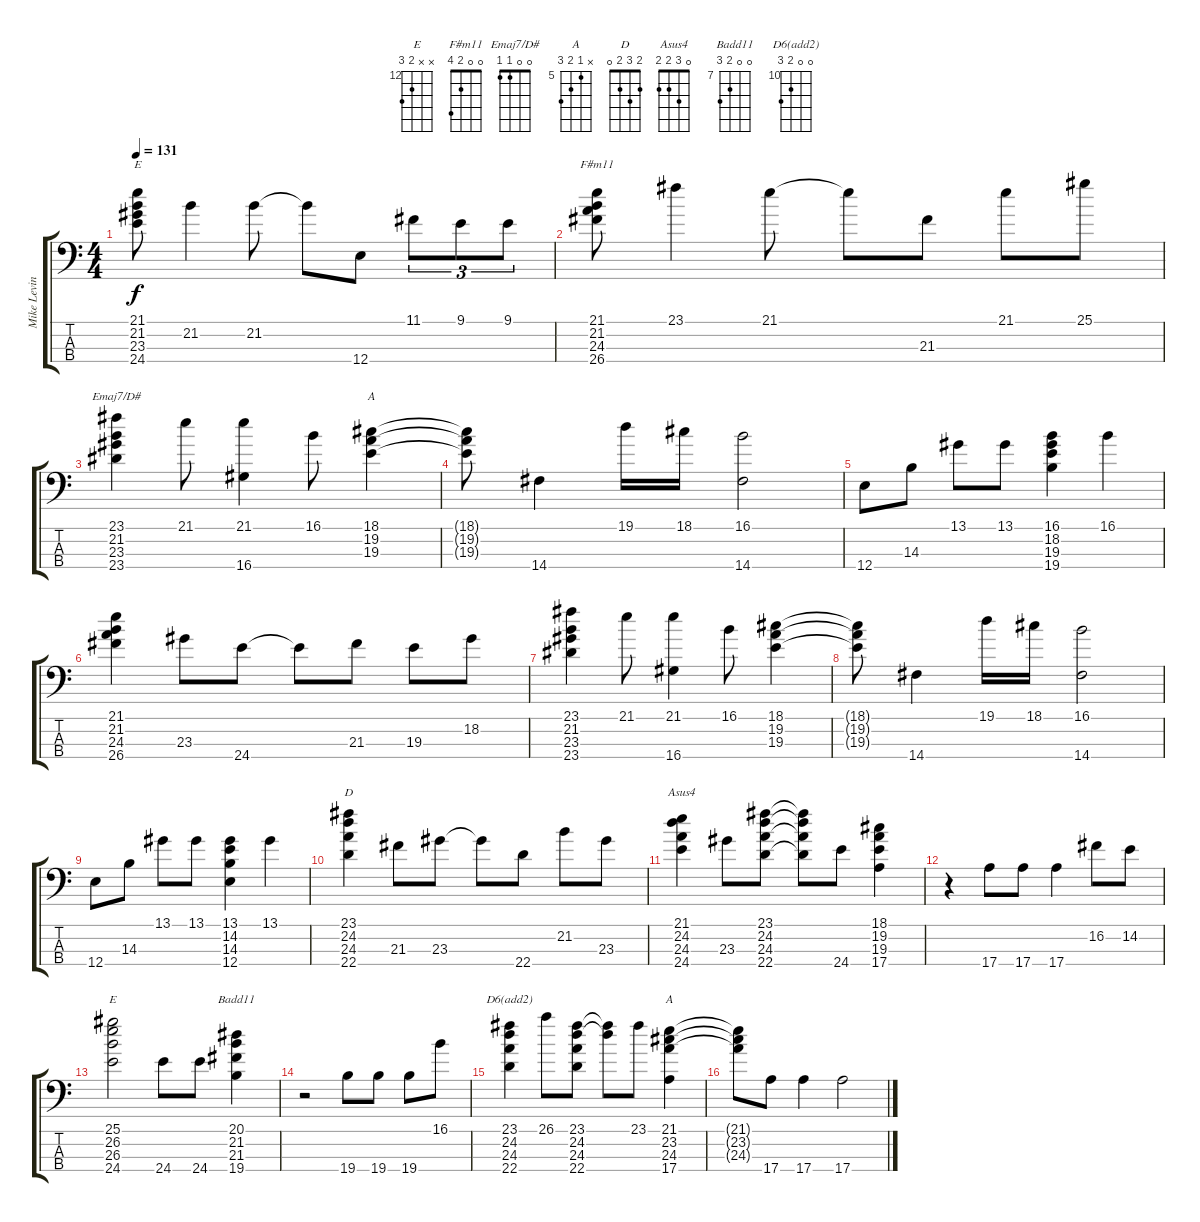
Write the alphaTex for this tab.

\track ("Mike Levine" "Mike Levin") {instrument electricbasspick}
\staff {score tabs}
\tuning (G2 D2 A1 E1) {hide}
\chord ("E" 0 0 1 2)
\chord ("F#m11" 0 0 2 4)
\chord ("Emaj7/D#" 0 0 1 1)
\chord ("A" x 2 2 2)
\chord ("D" 2 3 2 0)
\chord ("Asus4" 0 3 2 2)
\chord ("E" x x 13 14) {firstfret 12}
\chord ("Badd11" 0 0 8 9) {firstfret 7}
\chord ("D6(add2)" 0 0 11 12) {firstfret 10}
\chord ("A" x 5 6 7) {firstfret 5}
\ts (4 4)
\tempo 131
\clef f4
\ks c
(21.1 21.2 23.3 24.4).8{ch "E" dy f} 21.2.4 21.2.8 21.2{t}.8 12.4.8 11.1.8{tu (3 2)} 9.1.8{tu (3 2)} 9.1.8{tu (3 2)} |
(21.1 21.2 24.3 26.4).8{ch "F#m11"} 23.1.4 21.1.8 21.1{t}.8 21.3.8 21.1.8 25.1.8 |
(23.1 21.2 23.3 23.4).4{ch "Emaj7/D#"} 21.1.8 (21.1 16.4).4 16.1.8 (18.1 19.2 19.3).4{ch "A"} |
(18.1{t} 19.2{t} 19.3{t}).8 14.4.4 19.1.16 18.1.16 (16.1 14.4).2 |
12.4.8 14.3.8 13.1.8 13.1.8 (16.1 18.2 19.3 19.4).4 16.1.4 |
(21.1 21.2 24.3 26.4).4 23.3.8 24.4.8 24.4{t}.8 21.3.8 19.3.8 18.2.8 |
(23.1 21.2 23.3 23.4).4 21.1.8 (21.1 16.4).4 16.1.8 (18.1 19.2 19.3).4 |
(18.1{t} 19.2{t} 19.3{t}).8 14.4.4 19.1.16 18.1.16 (16.1 14.4).2 |
12.4.8 14.3.8 13.1.8 13.1.8 (13.1 14.2 14.3 12.4).4 13.1.4 |
(23.1 24.2 24.3 22.4).4{ch "D"} 21.3.8 23.3.8 23.3{t}.8 22.4.8 21.2.8 23.3.8 |
(21.1 24.2 24.3 24.4).4{ch "Asus4"} 23.3.8 (23.1 24.2 24.3 22.4).8 (23.1{t} 24.2{t} 24.3{t} 22.4{t}).8 24.4.8 (18.1 19.2 19.3 17.4).4 |
r.4 17.4.8 17.4.8 17.4.4 16.2.8 14.2.8 |
(25.1 26.2 26.3 24.4).2{ch "E"} 24.4.8 24.4.8 (20.1 21.2 21.3 19.4).4{ch "Badd11"} |
r.2 19.4.8 19.4.8 19.4.8 16.1.8 |
(23.1 24.2 24.3 22.4).4{ch "D6(add2)"} 26.1.8 (23.1 24.2 24.3 22.4).8 (23.1{t} 24.2{t}).8 23.1.8 (21.1 23.2 24.3 17.4).4{ch "A"} |
(21.1{t} 23.2{t} 24.3{t}).8 17.4.8 17.4.4 17.4.2
